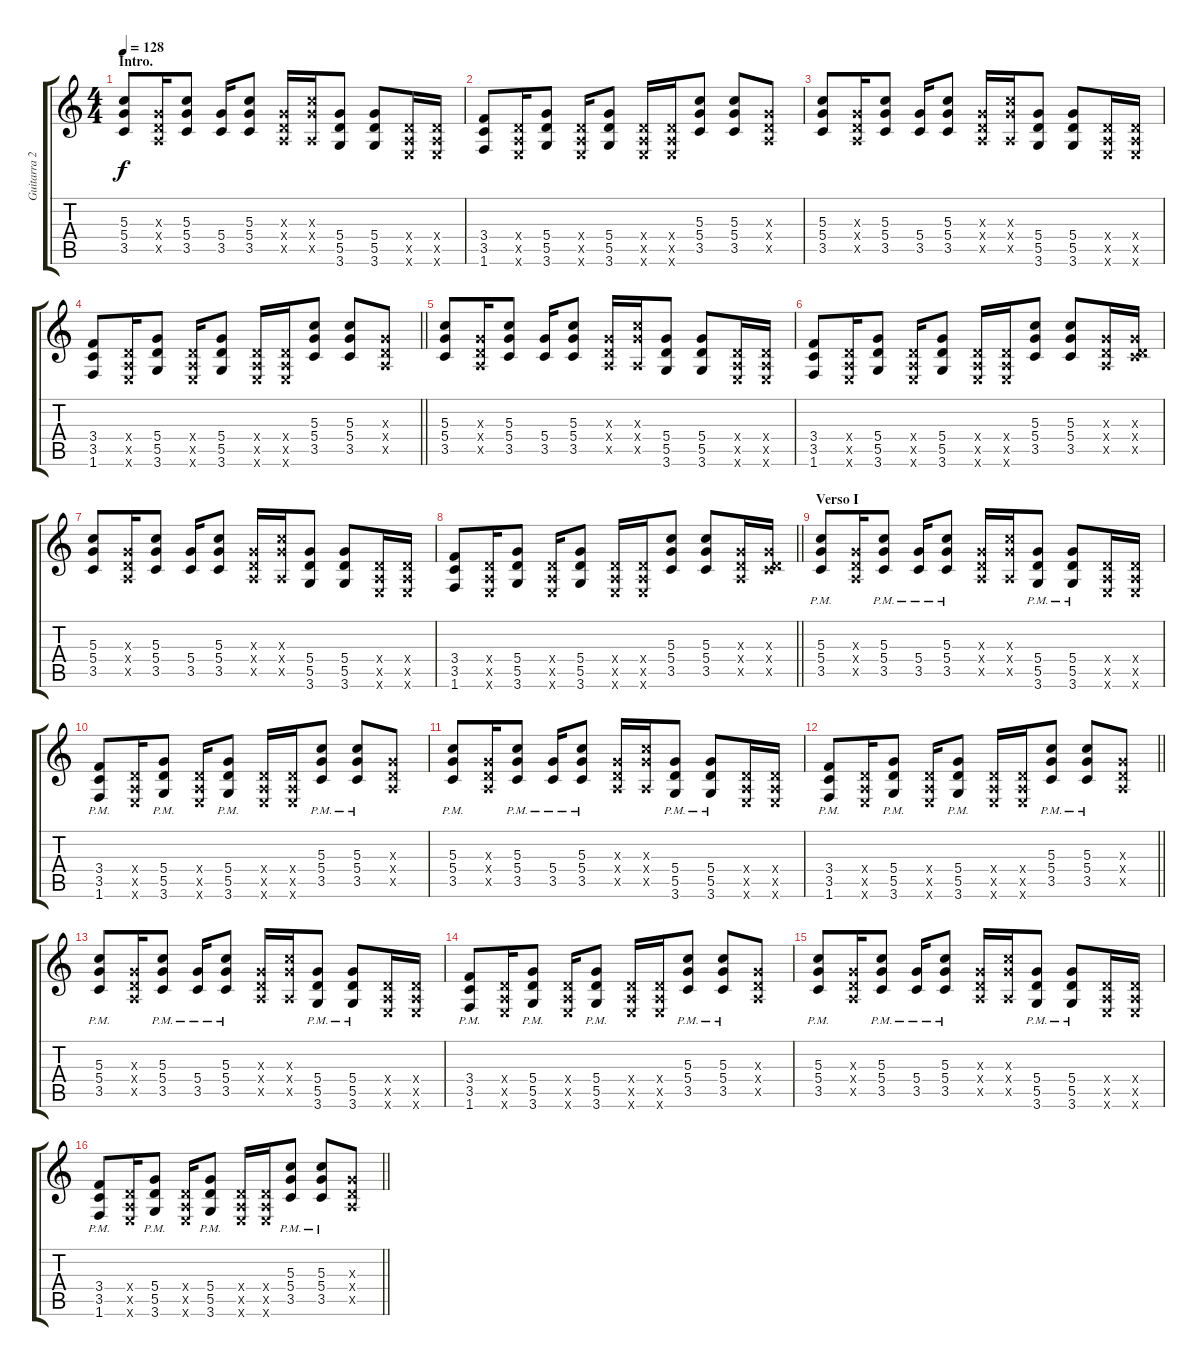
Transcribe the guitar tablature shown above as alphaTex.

\track ("Guitarra 2 - Erik" "Guitarra 2") {instrument distortionguitar}
\staff {score tabs}
\tuning (E4 B3 G3 D3 A2 E2) {hide}
\ts (4 4)
\section ("" "Intro.")
\tempo 128
\clef g2
\ks c
(5.3 5.4 3.5).8{dy f instrument distortionguitar} (0.3{x} 0.4{x} 0.5{x}).16 (5.3 5.4 3.5).8 (5.4 3.5).16 (5.3 5.4 3.5).8 (0.3{x} 0.4{x} 0.5{x}).16 (5.3{x} 5.4{x} 0.5{x}).16 (5.4 5.5 3.6).8 (5.4 5.5 3.6).8 (0.4{x} 0.5{x} 0.6{x}).16 (0.4{x} 0.5{x} 0.6{x}).16 |
(3.4 3.5 1.6).8 (0.4{x} 0.5{x} 0.6{x}).16 (5.4 5.5 3.6).8 (0.4{x} 0.5{x} 0.6{x}).16 (5.4 5.5 3.6).8 (0.4{x} 0.5{x} 0.6{x}).16 (0.4{x} 0.5{x} 0.6{x}).16 (5.3 5.4 3.5).8 (5.3 5.4 3.5).8 (0.3{x} 0.4{x} 0.5{x}).8 |
(5.3 5.4 3.5).8 (0.3{x} 0.4{x} 0.5{x}).16 (5.3 5.4 3.5).8 (5.4 3.5).16 (5.3 5.4 3.5).8 (0.3{x} 0.4{x} 0.5{x}).16 (5.3{x} 5.4{x} 0.5{x}).16 (5.4 5.5 3.6).8 (5.4 5.5 3.6).8 (0.4{x} 0.5{x} 0.6{x}).16 (0.4{x} 0.5{x} 0.6{x}).16 |
\barLineRight lightlight
(3.4 3.5 1.6).8 (0.4{x} 0.5{x} 0.6{x}).16 (5.4 5.5 3.6).8 (0.4{x} 0.5{x} 0.6{x}).16 (5.4 5.5 3.6).8 (0.4{x} 0.5{x} 0.6{x}).16 (0.4{x} 0.5{x} 0.6{x}).16 (5.3 5.4 3.5).8 (5.3 5.4 3.5).8 (0.3{x} 0.4{x} 0.5{x}).8 |
(5.3 5.4 3.5).8 (0.3{x} 0.4{x} 0.5{x}).16 (5.3 5.4 3.5).8 (5.4 3.5).16 (5.3 5.4 3.5).8 (0.3{x} 0.4{x} 0.5{x}).16 (5.3{x} 5.4{x} 0.5{x}).16 (5.4 5.5 3.6).8 (5.4 5.5 3.6).8 (0.4{x} 0.5{x} 0.6{x}).16 (0.4{x} 0.5{x} 0.6{x}).16 |
(3.4 3.5 1.6).8 (0.4{x} 0.5{x} 0.6{x}).16 (5.4 5.5 3.6).8 (0.4{x} 0.5{x} 0.6{x}).16 (5.4 5.5 3.6).8 (0.4{x} 0.5{x} 0.6{x}).16 (0.4{x} 0.5{x} 0.6{x}).16 (5.3 5.4 3.5).8 (5.3 5.4 3.5).8 (0.3{x} 0.4{x} 0.5{x}).16 (0.3{x} 0.4{x} 3.5{x}).16 |
(5.3 5.4 3.5).8 (0.3{x} 0.4{x} 0.5{x}).16 (5.3 5.4 3.5).8 (5.4 3.5).16 (5.3 5.4 3.5).8 (0.3{x} 0.4{x} 0.5{x}).16 (5.3{x} 5.4{x} 0.5{x}).16 (5.4 5.5 3.6).8 (5.4 5.5 3.6).8 (0.4{x} 0.5{x} 0.6{x}).16 (0.4{x} 0.5{x} 0.6{x}).16 |
\barLineRight lightlight
(3.4 3.5 1.6).8 (0.4{x} 0.5{x} 0.6{x}).16 (5.4 5.5 3.6).8 (0.4{x} 0.5{x} 0.6{x}).16 (5.4 5.5 3.6).8 (0.4{x} 0.5{x} 0.6{x}).16 (0.4{x} 0.5{x} 0.6{x}).16 (5.3 5.4 3.5).8 (5.3 5.4 3.5).8 (0.3{x} 0.4{x} 0.5{x}).16 (0.3{x} 0.4{x} 3.5{x}).16 |
\section ("" "Verso I")
(5.3{pm} 5.4{pm} 3.5{pm}).8 (0.3{x} 0.4{x} 0.5{x}).16 (5.3{pm} 5.4{pm} 3.5{pm}).8 (5.4{pm} 3.5{pm}).16 (5.3{pm} 5.4{pm} 3.5{pm}).8 (0.3{x} 0.4{x} 0.5{x}).16 (5.3{x} 5.4{x} 0.5{x}).16 (5.4{pm} 5.5{pm} 3.6{pm}).8 (5.4{pm} 5.5{pm} 3.6{pm}).8 (0.4{x} 0.5{x} 0.6{x}).16 (0.4{x} 0.5{x} 0.6{x}).16 |
(3.4{pm} 3.5{pm} 1.6{pm}).8 (0.4{x} 0.5{x} 0.6{x}).16 (5.4{pm} 5.5{pm} 3.6{pm}).8 (0.4{x} 0.5{x} 0.6{x}).16 (5.4{pm} 5.5{pm} 3.6{pm}).8 (0.4{x} 0.5{x} 0.6{x}).16 (0.4{x} 0.5{x} 0.6{x}).16 (5.3{pm} 5.4{pm} 3.5{pm}).8 (5.3{pm} 5.4{pm} 3.5{pm}).8 (0.3{x} 0.4{x} 0.5{x}).8 |
(5.3{pm} 5.4{pm} 3.5{pm}).8 (0.3{x} 0.4{x} 0.5{x}).16 (5.3{pm} 5.4{pm} 3.5{pm}).8 (5.4{pm} 3.5{pm}).16 (5.3{pm} 5.4{pm} 3.5{pm}).8 (0.3{x} 0.4{x} 0.5{x}).16 (5.3{x} 5.4{x} 0.5{x}).16 (5.4{pm} 5.5{pm} 3.6{pm}).8 (5.4{pm} 5.5{pm} 3.6{pm}).8 (0.4{x} 0.5{x} 0.6{x}).16 (0.4{x} 0.5{x} 0.6{x}).16 |
\barLineRight lightlight
(3.4{pm} 3.5{pm} 1.6{pm}).8 (0.4{x} 0.5{x} 0.6{x}).16 (5.4{pm} 5.5{pm} 3.6{pm}).8 (0.4{x} 0.5{x} 0.6{x}).16 (5.4{pm} 5.5{pm} 3.6{pm}).8 (0.4{x} 0.5{x} 0.6{x}).16 (0.4{x} 0.5{x} 0.6{x}).16 (5.3{pm} 5.4{pm} 3.5{pm}).8 (5.3{pm} 5.4{pm} 3.5{pm}).8 (0.3{x} 0.4{x} 0.5{x}).8 |
(5.3{pm} 5.4{pm} 3.5{pm}).8 (0.3{x} 0.4{x} 0.5{x}).16 (5.3{pm} 5.4{pm} 3.5{pm}).8 (5.4{pm} 3.5{pm}).16 (5.3{pm} 5.4{pm} 3.5{pm}).8 (0.3{x} 0.4{x} 0.5{x}).16 (5.3{x} 5.4{x} 0.5{x}).16 (5.4{pm} 5.5{pm} 3.6{pm}).8 (5.4{pm} 5.5{pm} 3.6{pm}).8 (0.4{x} 0.5{x} 0.6{x}).16 (0.4{x} 0.5{x} 0.6{x}).16 |
(3.4{pm} 3.5{pm} 1.6{pm}).8 (0.4{x} 0.5{x} 0.6{x}).16 (5.4{pm} 5.5{pm} 3.6{pm}).8 (0.4{x} 0.5{x} 0.6{x}).16 (5.4{pm} 5.5{pm} 3.6{pm}).8 (0.4{x} 0.5{x} 0.6{x}).16 (0.4{x} 0.5{x} 0.6{x}).16 (5.3{pm} 5.4{pm} 3.5{pm}).8 (5.3{pm} 5.4{pm} 3.5{pm}).8 (0.3{x} 0.4{x} 0.5{x}).8 |
(5.3{pm} 5.4{pm} 3.5{pm}).8 (0.3{x} 0.4{x} 0.5{x}).16 (5.3{pm} 5.4{pm} 3.5{pm}).8 (5.4{pm} 3.5{pm}).16 (5.3{pm} 5.4{pm} 3.5{pm}).8 (0.3{x} 0.4{x} 0.5{x}).16 (5.3{x} 5.4{x} 0.5{x}).16 (5.4{pm} 5.5{pm} 3.6{pm}).8 (5.4{pm} 5.5{pm} 3.6{pm}).8 (0.4{x} 0.5{x} 0.6{x}).16 (0.4{x} 0.5{x} 0.6{x}).16 |
\barLineRight lightlight
(3.4{pm} 3.5{pm} 1.6{pm}).8 (0.4{x} 0.5{x} 0.6{x}).16 (5.4{pm} 5.5{pm} 3.6{pm}).8 (0.4{x} 0.5{x} 0.6{x}).16 (5.4{pm} 5.5{pm} 3.6{pm}).8 (0.4{x} 0.5{x} 0.6{x}).16 (0.4{x} 0.5{x} 0.6{x}).16 (5.3{pm} 5.4{pm} 3.5{pm}).8 (5.3{pm} 5.4{pm} 3.5{pm}).8 (0.3{x} 0.4{x} 0.5{x}).8
